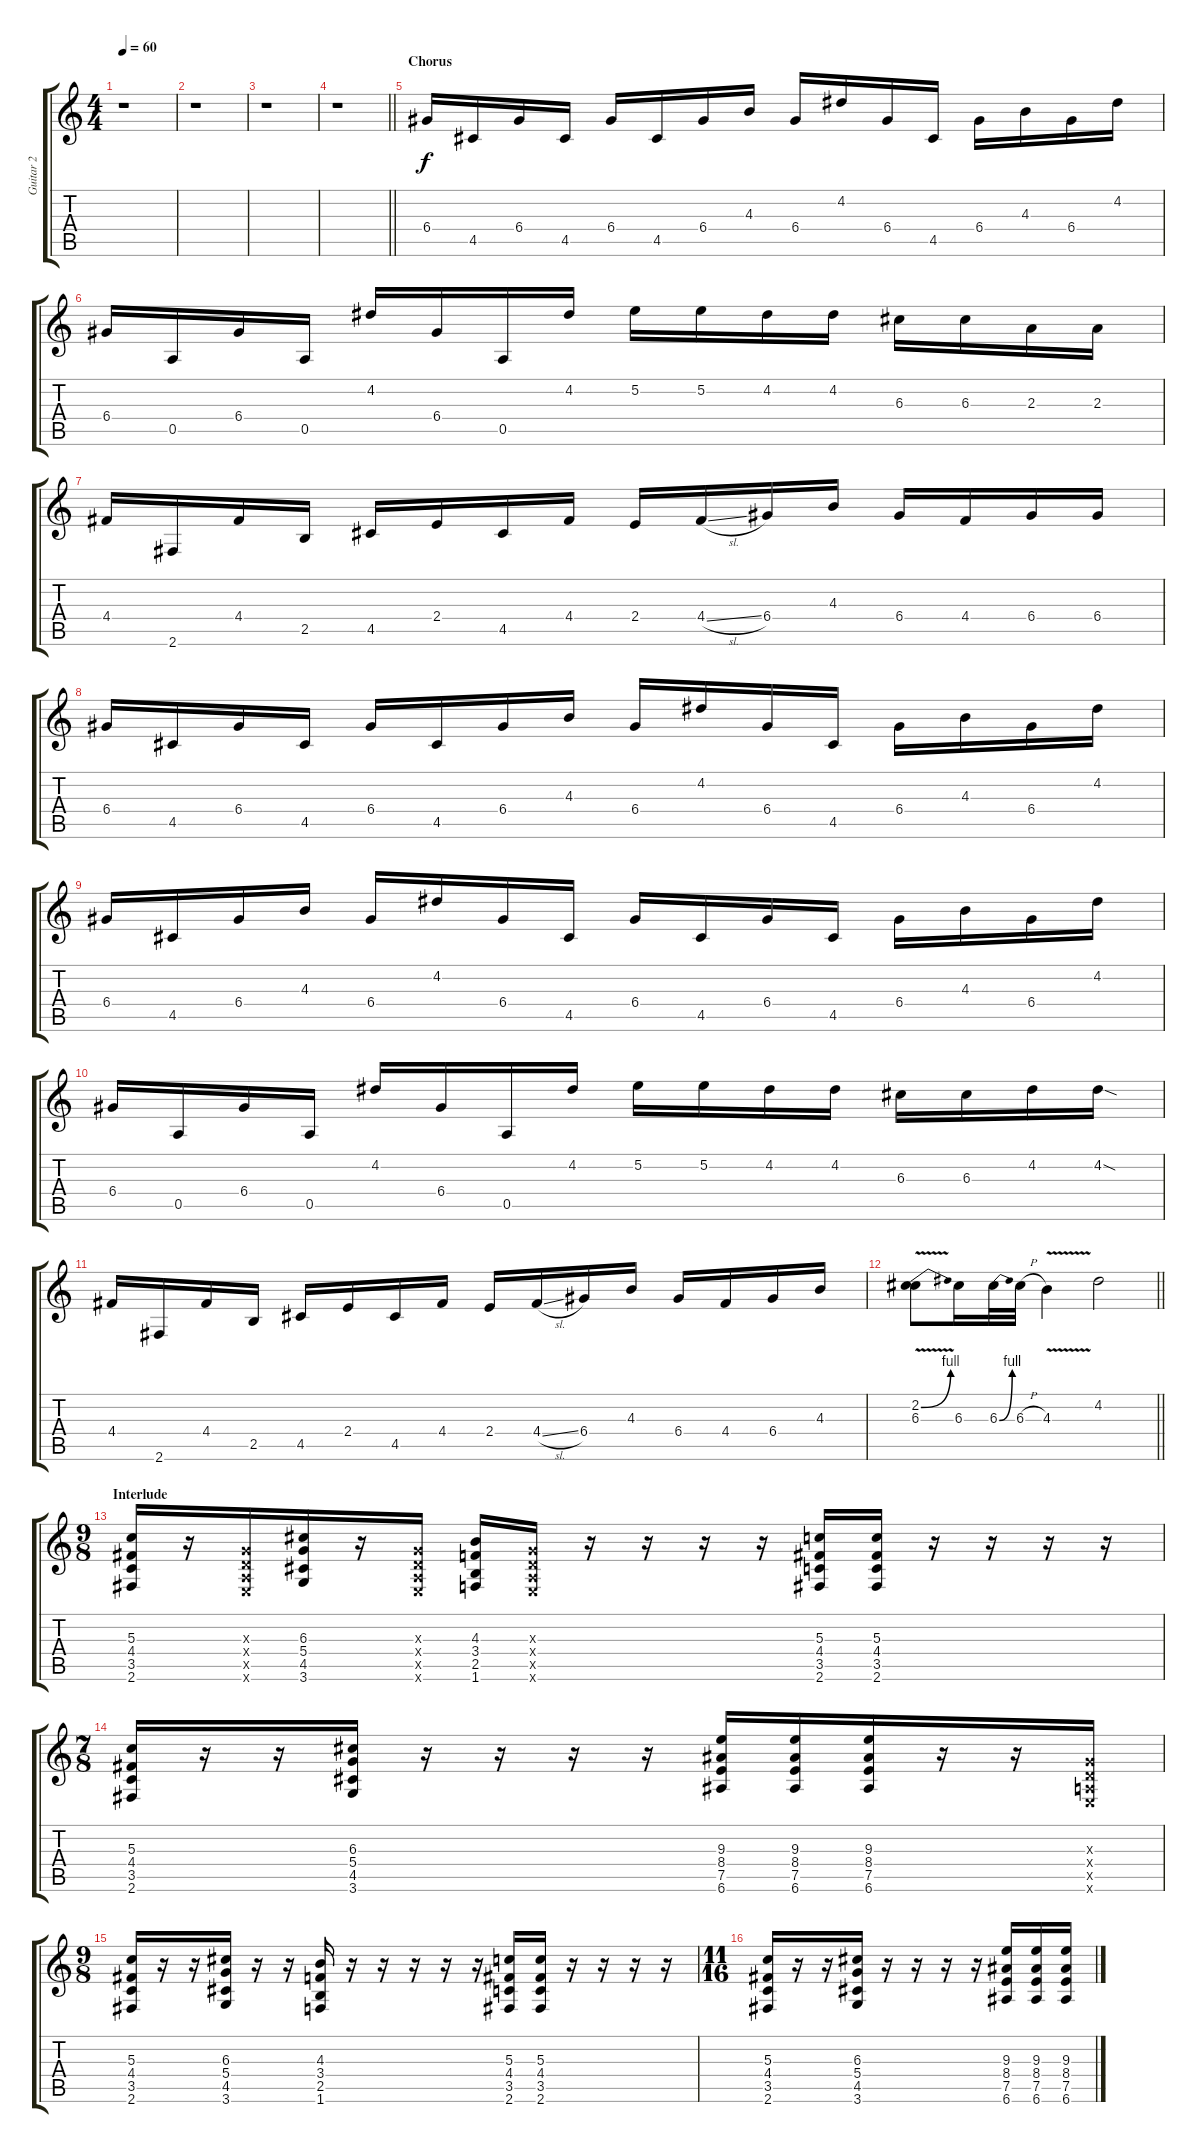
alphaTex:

\track ("Guitar 2" "Guitar 2") {instrument overdrivenguitar}
\staff {score tabs}
\tuning (E4 B3 G3 D3 A2 E2) {hide}
\ts (4 4)
\tempo 60
\clef g2
\ks c
r.1{dy f} |
r.1 |
r.1 |
\barLineRight lightlight
r.1 |
\section ("" "Chorus")
6.4.16 4.5.16 6.4.16 4.5.16 6.4.16 4.5.16 6.4.16 4.3.16 6.4.16 4.2.16 6.4.16 4.5.16 6.4.16 4.3.16 6.4.16 4.2.16 |
6.4.16 0.5.16 6.4.16 0.5.16 4.2.16 6.4.16 0.5.16 4.2.16 5.2.16 5.2.16 4.2.16 4.2.16 6.3.16 6.3.16 2.3.16 2.3.16 |
4.4.16 2.6.16 4.4.16 2.5.16 4.5.16 2.4.16 4.5.16 4.4.16 2.4.16 4.4{sl}.16 6.4.16 4.3.16 6.4.16 4.4.16 6.4.16 6.4.16 |
6.4.16 4.5.16 6.4.16 4.5.16 6.4.16 4.5.16 6.4.16 4.3.16 6.4.16 4.2.16 6.4.16 4.5.16 6.4.16 4.3.16 6.4.16 4.2.16 |
6.4.16 4.5.16 6.4.16 4.3.16 6.4.16 4.2.16 6.4.16 4.5.16 6.4.16 4.5.16 6.4.16 4.5.16 6.4.16 4.3.16 6.4.16 4.2.16 |
6.4.16 0.5.16 6.4.16 0.5.16 4.2.16 6.4.16 0.5.16 4.2.16 5.2.16 5.2.16 4.2.16 4.2.16 6.3.16 6.3.16 4.2.16 4.2{sod}.16 |
4.4.16 2.6.16 4.4.16 2.5.16 4.5.16 2.4.16 4.5.16 4.4.16 2.4.16 4.4{sl}.16 6.4.16 4.3.16 6.4.16 4.4.16 6.4.16 4.3.16 |
\barLineRight lightlight
(2.2{be (bend 0 0 60 4) v} 6.3).8 6.3.16 6.3{be (bend 0 0 60 4)}.32 6.3{h}.32 4.3{v}.4 4.2.2 |
\ts (9 8)
\section ("" "Interlude")
(5.3 4.4 3.5 2.6).16 r.16 (0.3{x} 0.4{x} 0.5{x} 0.6{x}).16 (6.3 5.4 4.5 3.6).16 r.16 (0.3{x} 0.4{x} 0.5{x} 0.6{x}).16 (4.3 3.4 2.5 1.6).16 (0.3{x} 0.4{x} 0.5{x} 0.6{x}).16 r.16 r.16 r.16 r.16 (5.3 4.4 3.5 2.6).16 (5.3 4.4 3.5 2.6).16 r.16 r.16 r.16 r.16 |
\ts (7 8)
(5.3 4.4 3.5 2.6).16 r.16 r.16 (6.3 5.4 4.5 3.6).16 r.16 r.16 r.16 r.16 (9.3 8.4 7.5 6.6).16 (9.3 8.4 7.5 6.6).16 (9.3 8.4 7.5 6.6).16 r.16 r.16 (0.3{x} 0.4{x} 0.5{x} 0.6{x}).16 |
\ts (9 8)
(5.3 4.4 3.5 2.6).16 r.16 r.16 (6.3 5.4 4.5 3.6).16 r.16 r.16 (4.3 3.4 2.5 1.6).16 r.16 r.16 r.16 r.16 r.16 (5.3 4.4 3.5 2.6).16 (5.3 4.4 3.5 2.6).16 r.16 r.16 r.16 r.16 |
\ts (11 16)
(5.3 4.4 3.5 2.6).16 r.16 r.16 (6.3 5.4 4.5 3.6).16 r.16 r.16 r.16 r.16 (9.3 8.4 7.5 6.6).16 (9.3 8.4 7.5 6.6).16 (9.3 8.4 7.5 6.6).16
